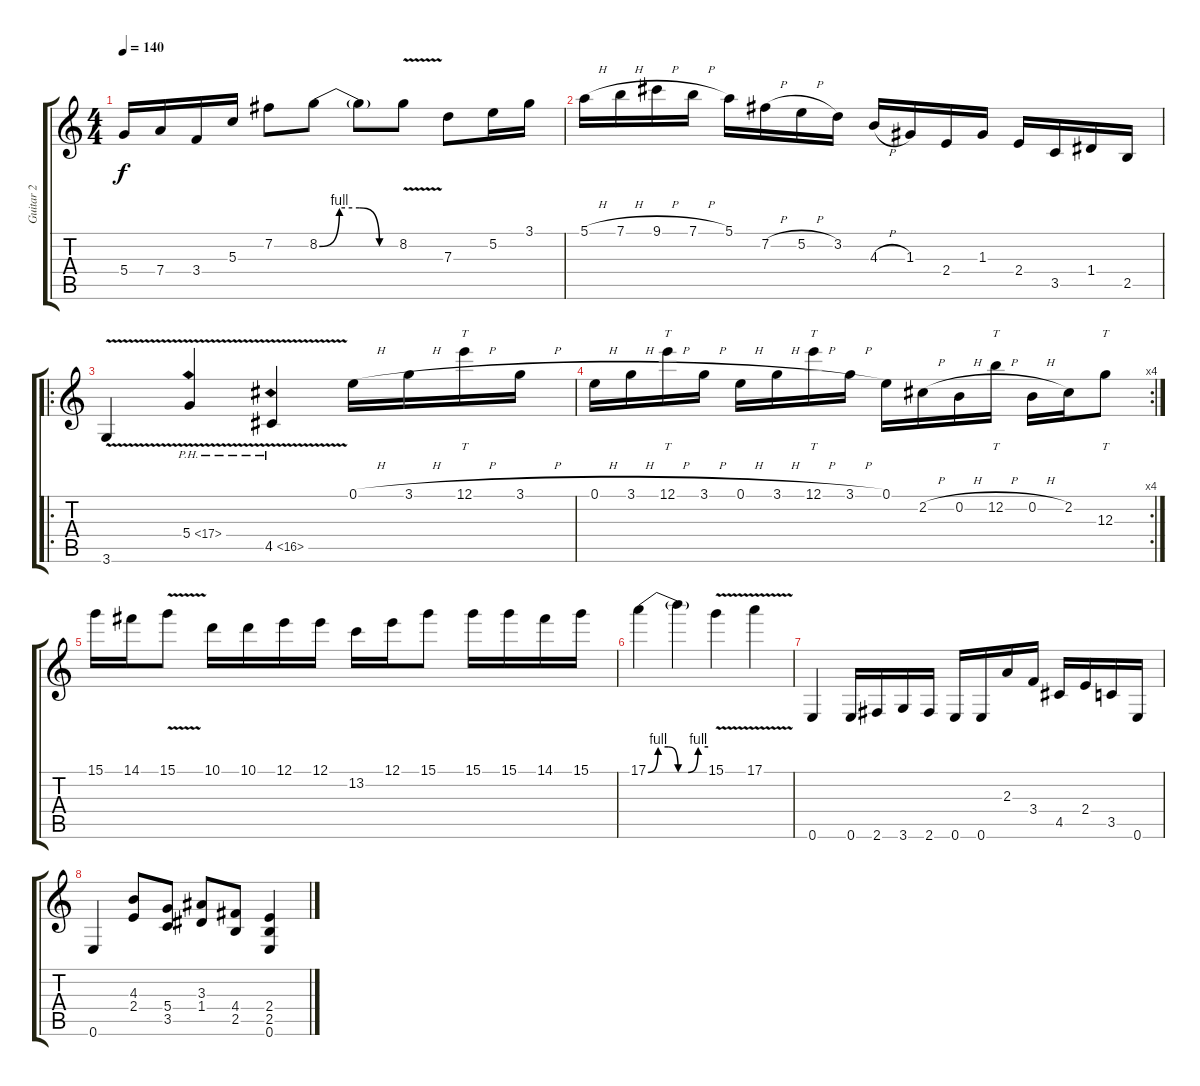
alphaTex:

\track ("Guitar 2" "Guitar 2") {instrument distortionguitar}
\staff {score tabs}
\tuning (E4 B3 G3 D3 A2 E2) {hide}
\ts (4 4)
\tempo 140
\clef g2
\ks c
5.4.16{dy f} 7.4.16 3.4.16 5.3.16 7.2.8 8.2{be (custom 0 0 15 4 30 4 45 0 60 0)}.8 8.2{t}.8 8.2{v}.8 7.3.8 5.2.16 3.1.16 |
5.1{h}.16 7.1{h}.16 9.1{h}.16 7.1{h}.16 5.1.16 7.2{h}.16 5.2{h}.16 3.2.16 4.3{h}.16 1.3.16 2.4.16 1.3.16 2.4.16 3.5.16 1.4.16 2.5.16 |
\ro
3.6{v}.4 5.4{ph 12 v}.4 4.5{ph 12 v}.4 0.1{h}.16{volume 16} 3.1{h}.16 12.1{h}.16{tt} 3.1{h}.16 |
\rc 4
0.1{h}.16 3.1{h}.16 12.1{h}.16{tt} 3.1{h}.16 0.1{h}.16 3.1{h}.16 12.1{h}.16{tt} 3.1{h}.16 0.1.16 2.2{h}.16 0.2{h}.16 12.2{h}.16{tt} 0.2{h}.16 2.2.16 12.3.8{tt} |
15.1.16{volume 14} 14.1.16 15.1{v}.8 10.1.16 10.1.16 12.1.16 12.1.16 13.2.16 12.1.16 15.1.8 15.1.16 15.1.16 14.1.16 15.1.16 |
17.1{be (custom 0 0 10 4 20 4 30 0 40 0 50 4 60 4)}.4 17.1{t}.4 15.1{v}.4 17.1{v}.4 |
0.6.4{instrument acousticguitarsteel} 0.6.16 2.6.16 3.6.16 2.6.16 0.6.16 0.6.16 2.3.16 3.4.16 4.5.16 2.4.16 3.5.16 0.6.16 |
0.6.4{instrument distortionguitar} (4.3 2.4).8 (5.4 3.5).8 (3.3 1.4).8 (4.4 2.5).8 (2.4 2.5 0.6).4
